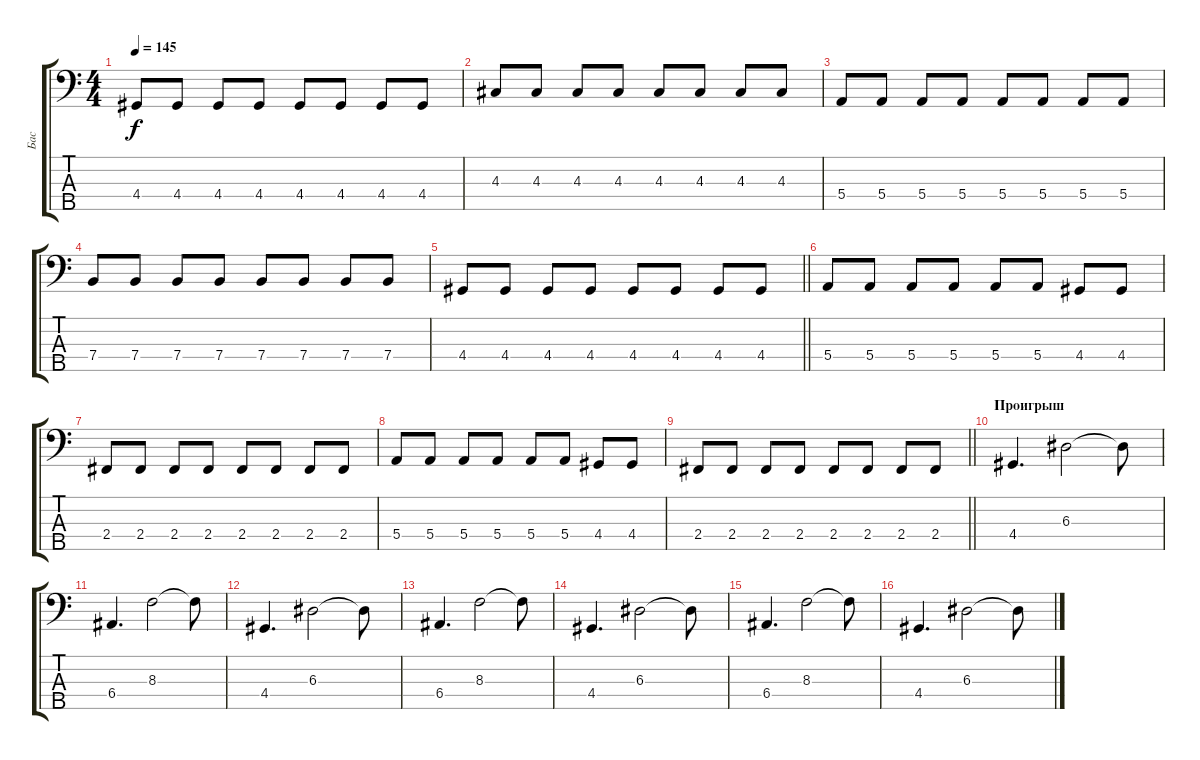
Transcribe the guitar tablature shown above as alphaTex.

\track ("Бас" "Бас") {instrument electricbassfinger}
\staff {score tabs}
\tuning (G2 D2 A1 E1 B0) {hide}
\ts (4 4)
\tempo 145
\clef f4
\ks c
4.4.8{dy f} 4.4.8 4.4.8 4.4.8 4.4.8 4.4.8 4.4.8 4.4.8 |
4.3.8 4.3.8 4.3.8 4.3.8 4.3.8 4.3.8 4.3.8 4.3.8 |
5.4.8 5.4.8 5.4.8 5.4.8 5.4.8 5.4.8 5.4.8 5.4.8 |
7.4.8 7.4.8 7.4.8 7.4.8 7.4.8 7.4.8 7.4.8 7.4.8 |
\barLineRight lightlight
4.4.8 4.4.8 4.4.8 4.4.8 4.4.8 4.4.8 4.4.8 4.4.8 |
\section ("" " ")
5.4.8 5.4.8 5.4.8 5.4.8 5.4.8 5.4.8 4.4.8 4.4.8 |
2.4.8 2.4.8 2.4.8 2.4.8 2.4.8 2.4.8 2.4.8 2.4.8 |
5.4.8 5.4.8 5.4.8 5.4.8 5.4.8 5.4.8 4.4.8 4.4.8 |
\barLineRight lightlight
2.4.8 2.4.8 2.4.8 2.4.8 2.4.8 2.4.8 2.4.8 2.4.8 |
\section ("" "Проигрыш")
4.4.4{d} 6.3.2 6.3{t}.8 |
6.4.4{d} 8.3.2 8.3{t}.8 |
4.4.4{d} 6.3.2 6.3{t}.8 |
6.4.4{d} 8.3.2 8.3{t}.8 |
4.4.4{d} 6.3.2 6.3{t}.8 |
6.4.4{d} 8.3.2 8.3{t}.8 |
4.4.4{d} 6.3.2 6.3{t}.8
